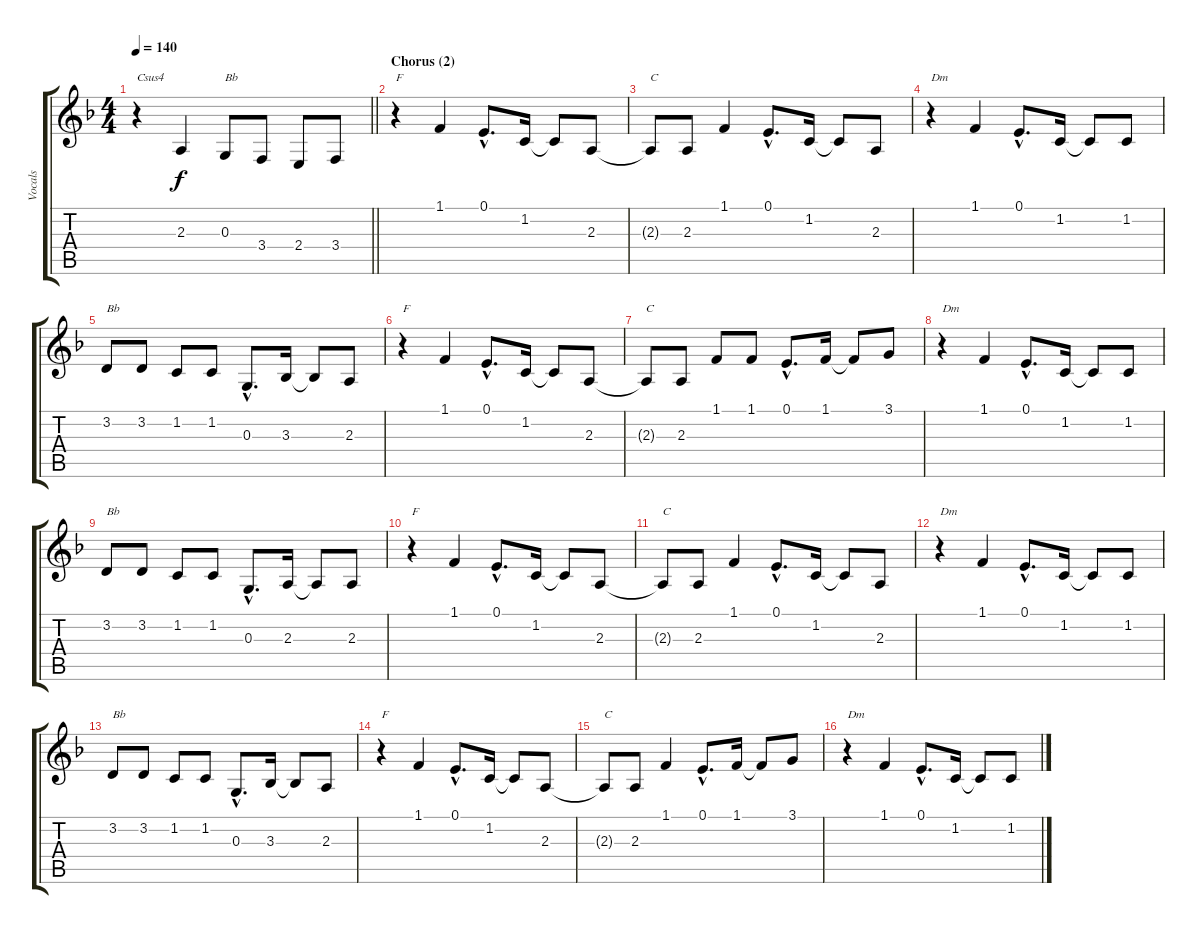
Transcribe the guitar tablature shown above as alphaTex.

\track ("Vocals" "Vocals") {instrument sopranosax}
\staff {score tabs}
\tuning (E4 B3 G3 D3 A2 E2) {hide}
\ts (4 4)
\tempo 140
\clef g2
\barLineRight lightlight
\ks f
r.4{txt "Csus4" dy f} 2.3.4 0.3.8{txt "Bb"} 3.4.8 2.4.8 3.4.8 |
\section ("" "Chorus (2)")
r.4{txt "F"} 1.1.4 0.1{hac}.8{d} 1.2.16 1.2{t}.8 2.3.8 |
2.3{t}.8{txt "C"} 2.3.8 1.1.4 0.1{hac}.8{d} 1.2.16 1.2{t}.8 2.3.8 |
r.4{txt "Dm"} 1.1.4 0.1{hac}.8{d} 1.2.16 1.2{t}.8 1.2.8 |
3.2.8{txt "Bb"} 3.2.8 1.2.8 1.2.8 0.3{hac}.8{d} 3.3.16 3.3{t}.8 2.3.8 |
r.4{txt "F"} 1.1.4 0.1{hac}.8{d} 1.2.16 1.2{t}.8 2.3.8 |
2.3{t}.8{txt "C"} 2.3.8 1.1.8 1.1.8 0.1{hac}.8{d} 1.1.16 1.1{t}.8 3.1.8 |
r.4{txt "Dm"} 1.1.4 0.1{hac}.8{d} 1.2.16 1.2{t}.8 1.2.8 |
3.2.8{txt "Bb"} 3.2.8 1.2.8 1.2.8 0.3{hac}.8{d} 2.3.16 2.3{t}.8 2.3.8 |
r.4{txt "F"} 1.1.4 0.1{hac}.8{d} 1.2.16 1.2{t}.8 2.3.8 |
2.3{t}.8{txt "C"} 2.3.8 1.1.4 0.1{hac}.8{d} 1.2.16 1.2{t}.8 2.3.8 |
r.4{txt "Dm"} 1.1.4 0.1{hac}.8{d} 1.2.16 1.2{t}.8 1.2.8 |
3.2.8{txt "Bb"} 3.2.8 1.2.8 1.2.8 0.3{hac}.8{d} 3.3.16 3.3{t}.8 2.3.8 |
r.4{txt "F"} 1.1.4 0.1{hac}.8{d} 1.2.16 1.2{t}.8 2.3.8 |
2.3{t}.8{txt "C"} 2.3.8 1.1.4 0.1{hac}.8{d} 1.1.16 1.1{t}.8 3.1.8 |
r.4{txt "Dm"} 1.1.4 0.1{hac}.8{d} 1.2.16 1.2{t}.8 1.2.8
